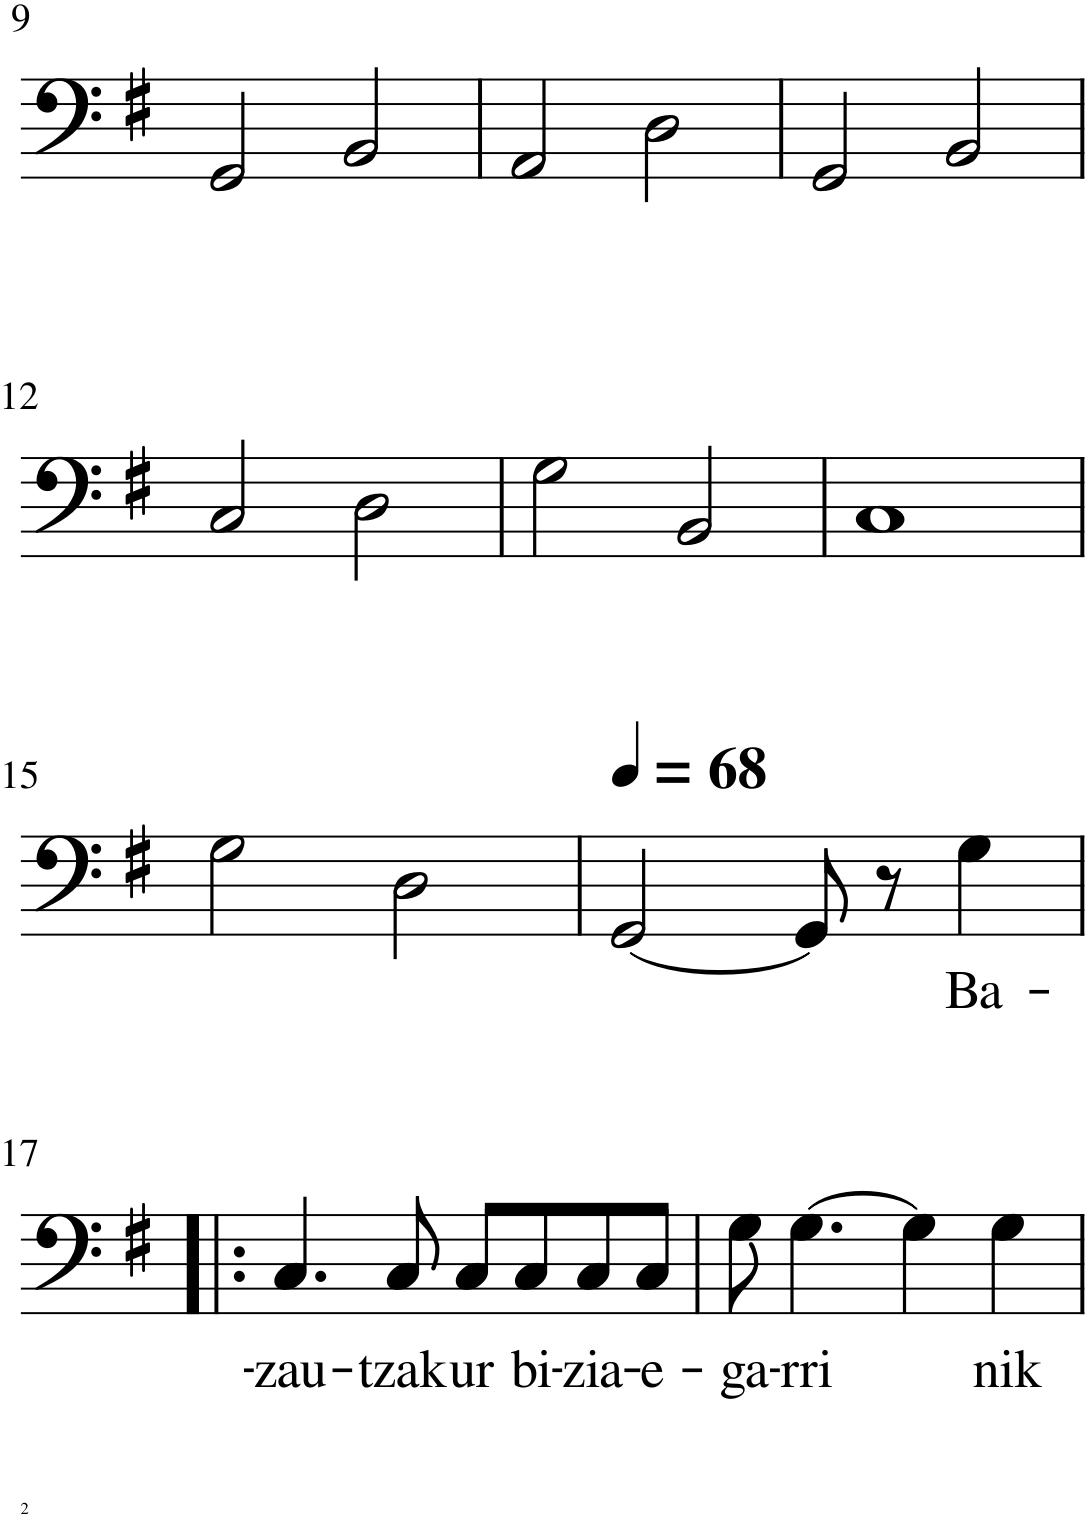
**kern	**text
*part1	*part1
*staff1	*staff1
*I"Basse	*
*I'B.	*
!!LO:PB:g=z
*clefF4	*
*k[f#]	*
*M4/4	*
=9	=9
2GG/	.
2BB/	.
=10	=10
2AA/	.
2D\	.
=11	=11
2GG/	.
2BB/	.
!!LO:LB:g=z
=12	=12
2C/	.
2D\	.
=13	=13
2G\	.
2BB/	.
=14	=14
1C	.
!!LO:LB:g=z
=15	=15
2G\	.
2D\	.
=16	=16
*MM68	*
[2GG/	.
8GG/]	.
8r	.
!	!LO:LY:b
4G\	Ba-
!!LO:LB:g=z
=17!|:	=17!|:
!	!LO:LY:b
4.C/	-zau-
!	!LO:LY:b
8C/	-tzak
!	!LO:LY:b
8C/L	ur
!	!LO:LY:b
8C/	bi-
!	!LO:LY:b
8C/	-zia-
!	!LO:LY:b
8C/J	-e-
=18	=18
!	!LO:LY:b
8G\	-ga-
!	!LO:LY:b
[4.G\	-rri
4G\]	.
!	!LO:LY:b
4G\	nik
=	=
*-	*-
